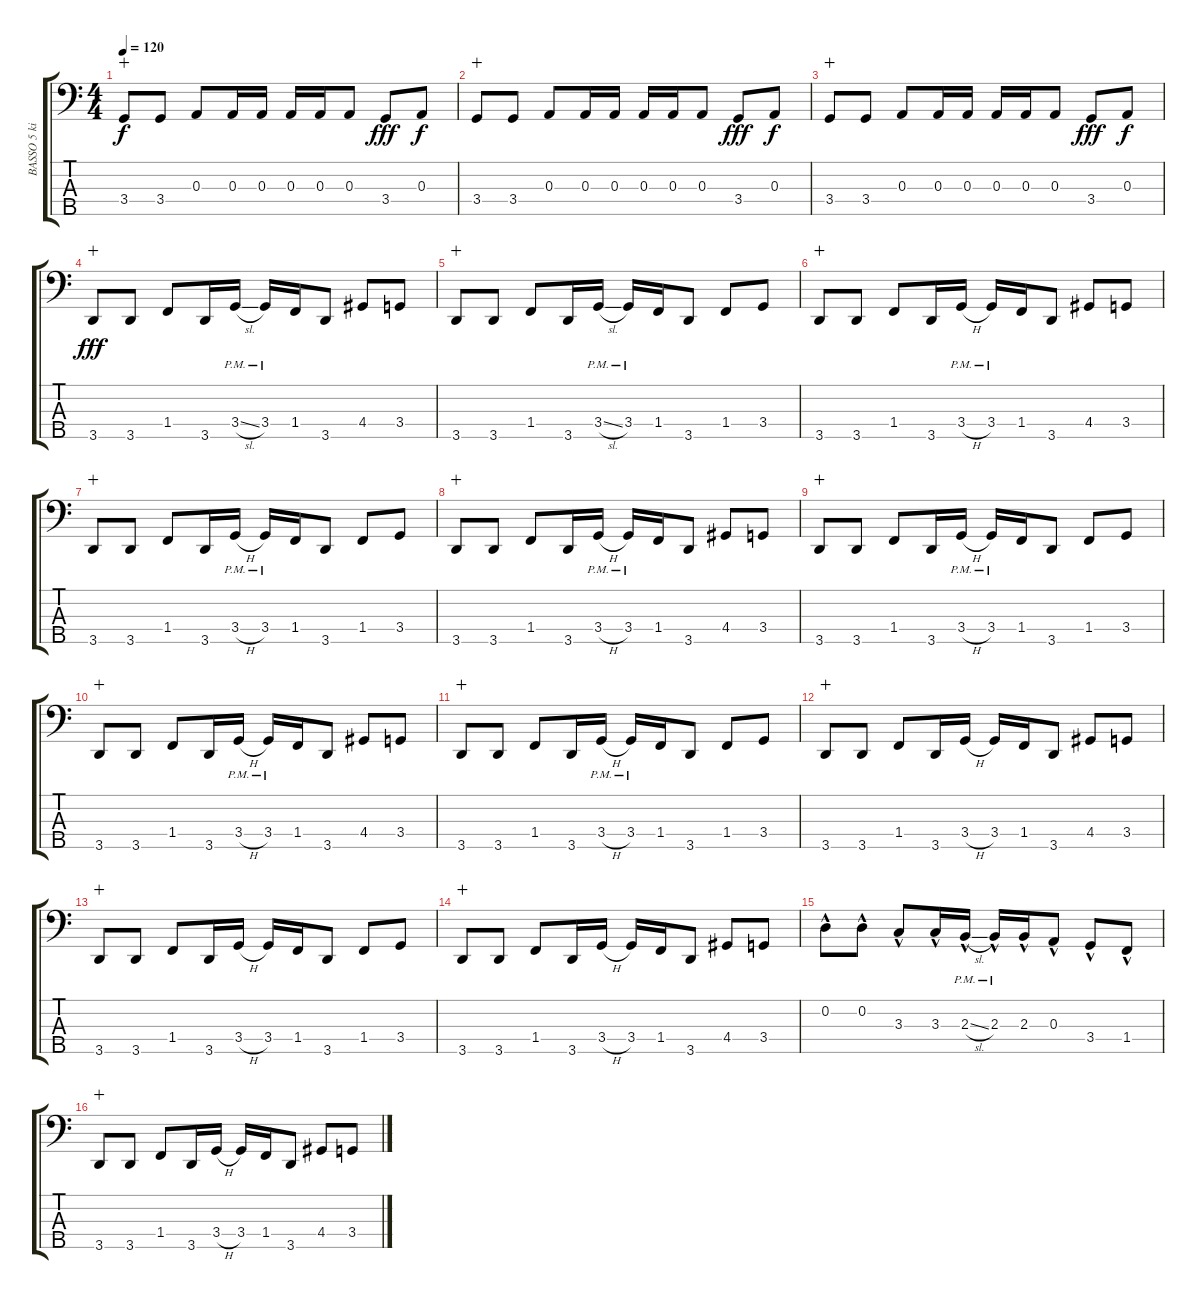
\track ("BASSO 5 kielinen" "BASSO 5 ki") {instrument slapbass2}
\staff {score tabs}
\tuning (G2 D2 A1 E1 B0) {hide}
\ts (4 4)
\tempo 120
\clef f4
\ks c
3.4.8{dy f wahc} 3.4.8 0.3.8 0.3.16 0.3.16 0.3.16 0.3.16 0.3.8 3.4.8{dy fff} 0.3.8{dy f} |
3.4.8{wahc} 3.4.8 0.3.8 0.3.16 0.3.16 0.3.16 0.3.16 0.3.8 3.4.8{dy fff} 0.3.8{dy f} |
3.4.8{wahc} 3.4.8 0.3.8 0.3.16 0.3.16 0.3.16 0.3.16 0.3.8 3.4.8{dy fff} 0.3.8{dy f} |
3.5.8{dy fff wahc} 3.5.8 1.4.8 3.5.16 3.4{sl pm}.16 3.4{pm}.16 1.4.16 3.5.8 4.4.8 3.4.8 |
3.5.8{wahc} 3.5.8 1.4.8 3.5.16 3.4{sl pm}.16 3.4{pm}.16 1.4.16 3.5.8 1.4.8 3.4.8 |
3.5.8{wahc} 3.5.8 1.4.8 3.5.16 3.4{h pm}.16 3.4{pm}.16 1.4.16 3.5.8 4.4.8 3.4.8 |
3.5.8{wahc} 3.5.8 1.4.8 3.5.16 3.4{h pm}.16 3.4{pm}.16 1.4.16 3.5.8 1.4.8 3.4.8 |
3.5.8{wahc} 3.5.8 1.4.8 3.5.16 3.4{h pm}.16 3.4{pm}.16 1.4.16 3.5.8 4.4.8 3.4.8 |
3.5.8{wahc} 3.5.8 1.4.8 3.5.16 3.4{h pm}.16 3.4{pm}.16 1.4.16 3.5.8 1.4.8 3.4.8 |
3.5.8{wahc} 3.5.8 1.4.8 3.5.16 3.4{h pm}.16 3.4{pm}.16 1.4.16 3.5.8 4.4.8 3.4.8 |
3.5.8{wahc} 3.5.8 1.4.8 3.5.16 3.4{h pm}.16 3.4{pm}.16 1.4.16 3.5.8 1.4.8 3.4.8 |
3.5.8{wahc} 3.5.8 1.4.8 3.5.16 3.4{h}.16 3.4.16 1.4.16 3.5.8 4.4.8 3.4.8 |
3.5.8{wahc} 3.5.8 1.4.8 3.5.16 3.4{h}.16 3.4.16 1.4.16 3.5.8 1.4.8 3.4.8 |
3.5.8{wahc} 3.5.8 1.4.8 3.5.16 3.4{h}.16 3.4.16 1.4.16 3.5.8 4.4.8 3.4.8 |
0.2{hac}.8 0.2{hac}.8 3.3{hac}.8 3.3{hac}.16 2.3{sl hac pm}.16 2.3{hac pm}.16 2.3{hac}.16 0.3{hac}.8 3.4{hac}.8 1.4{hac}.8 |
3.5.8{wahc} 3.5.8 1.4.8 3.5.16 3.4{h}.16 3.4.16 1.4.16 3.5.8 4.4.8 3.4.8
